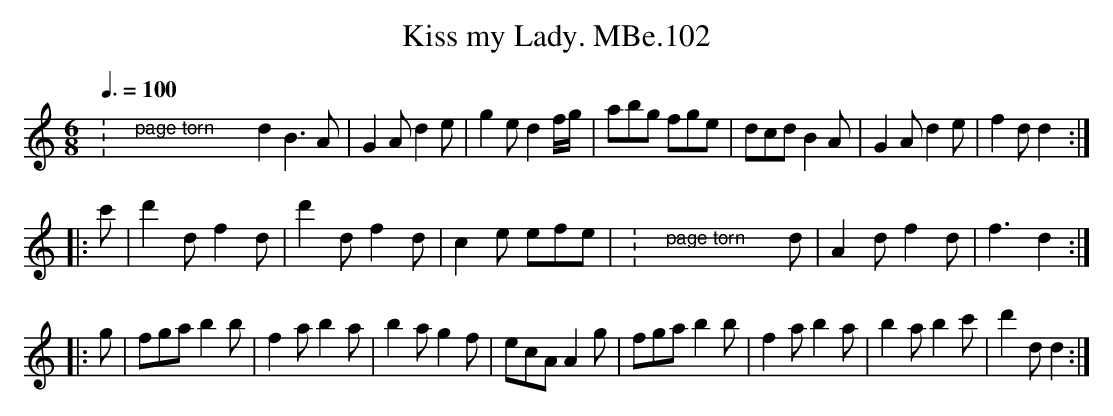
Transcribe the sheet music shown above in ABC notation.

X:1
T:Kiss my Lady. MBe.102
M:6/8
L:1/8
Q:3/8=100
K:None
:">page torn"yyyyd2 B3A|G2A d2e| g2e d2f/g/|abg fge|dcd B2A|G2Ad2e|f2d d2:|
|:c'|d'2d f2d|d'2d f2d|c2e efe|\
:">page torn"yyyyd|A2d f2d|f3 d2:|
|:g|fga b2b|f2a b2a|b2a g2f|ecA A2g|fga b2b|f2a b2a|b2a b2c'|d'2d d2:|
